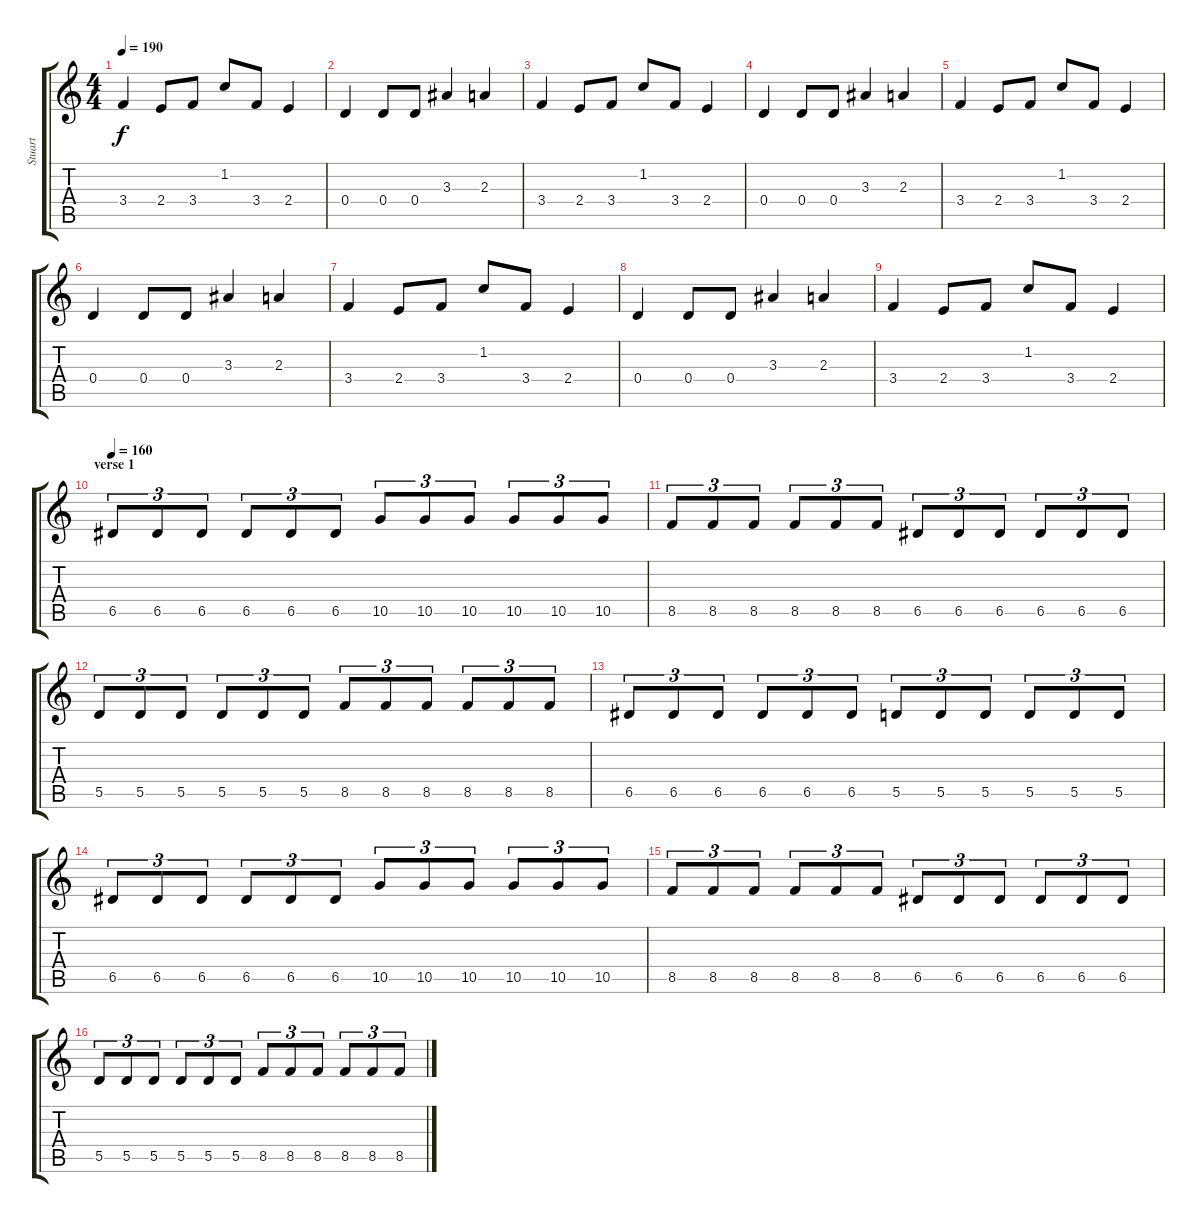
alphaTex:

\track ("Stuart" "Stuart") {instrument distortionguitar}
\staff {score tabs}
\tuning (E4 B3 G3 D3 A2 E2) {hide}
\ts (4 4)
\tempo 190
\clef g2
\ks c
3.4.4{dy f} 2.4.8 3.4.8 1.2.8 3.4.8 2.4.4 |
0.4.4 0.4.8 0.4.8 3.3.4 2.3.4 |
3.4.4 2.4.8 3.4.8 1.2.8 3.4.8 2.4.4 |
0.4.4 0.4.8 0.4.8 3.3.4 2.3.4 |
3.4.4 2.4.8 3.4.8 1.2.8 3.4.8 2.4.4 |
0.4.4 0.4.8 0.4.8 3.3.4 2.3.4 |
3.4.4 2.4.8 3.4.8 1.2.8 3.4.8 2.4.4 |
0.4.4 0.4.8 0.4.8 3.3.4 2.3.4 |
3.4.4 2.4.8 3.4.8 1.2.8 3.4.8 2.4.4 |
\section ("" "verse 1 ")
\tempo 160
6.5.8{tu (3 2)} 6.5.8{tu (3 2)} 6.5.8{tu (3 2)} 6.5.8{tu (3 2)} 6.5.8{tu (3 2)} 6.5.8{tu (3 2)} 10.5.8{tu (3 2)} 10.5.8{tu (3 2)} 10.5.8{tu (3 2)} 10.5.8{tu (3 2)} 10.5.8{tu (3 2)} 10.5.8{tu (3 2)} |
8.5.8{tu (3 2)} 8.5.8{tu (3 2)} 8.5.8{tu (3 2)} 8.5.8{tu (3 2)} 8.5.8{tu (3 2)} 8.5.8{tu (3 2)} 6.5.8{tu (3 2)} 6.5.8{tu (3 2)} 6.5.8{tu (3 2)} 6.5.8{tu (3 2)} 6.5.8{tu (3 2)} 6.5.8{tu (3 2)} |
5.5.8{tu (3 2)} 5.5.8{tu (3 2)} 5.5.8{tu (3 2)} 5.5.8{tu (3 2)} 5.5.8{tu (3 2)} 5.5.8{tu (3 2)} 8.5.8{tu (3 2)} 8.5.8{tu (3 2)} 8.5.8{tu (3 2)} 8.5.8{tu (3 2)} 8.5.8{tu (3 2)} 8.5.8{tu (3 2)} |
6.5.8{tu (3 2)} 6.5.8{tu (3 2)} 6.5.8{tu (3 2)} 6.5.8{tu (3 2)} 6.5.8{tu (3 2)} 6.5.8{tu (3 2)} 5.5.8{tu (3 2)} 5.5.8{tu (3 2)} 5.5.8{tu (3 2)} 5.5.8{tu (3 2)} 5.5.8{tu (3 2)} 5.5.8{tu (3 2)} |
6.5.8{tu (3 2)} 6.5.8{tu (3 2)} 6.5.8{tu (3 2)} 6.5.8{tu (3 2)} 6.5.8{tu (3 2)} 6.5.8{tu (3 2)} 10.5.8{tu (3 2)} 10.5.8{tu (3 2)} 10.5.8{tu (3 2)} 10.5.8{tu (3 2)} 10.5.8{tu (3 2)} 10.5.8{tu (3 2)} |
8.5.8{tu (3 2)} 8.5.8{tu (3 2)} 8.5.8{tu (3 2)} 8.5.8{tu (3 2)} 8.5.8{tu (3 2)} 8.5.8{tu (3 2)} 6.5.8{tu (3 2)} 6.5.8{tu (3 2)} 6.5.8{tu (3 2)} 6.5.8{tu (3 2)} 6.5.8{tu (3 2)} 6.5.8{tu (3 2)} |
5.5.8{tu (3 2)} 5.5.8{tu (3 2)} 5.5.8{tu (3 2)} 5.5.8{tu (3 2)} 5.5.8{tu (3 2)} 5.5.8{tu (3 2)} 8.5.8{tu (3 2)} 8.5.8{tu (3 2)} 8.5.8{tu (3 2)} 8.5.8{tu (3 2)} 8.5.8{tu (3 2)} 8.5.8{tu (3 2)}
